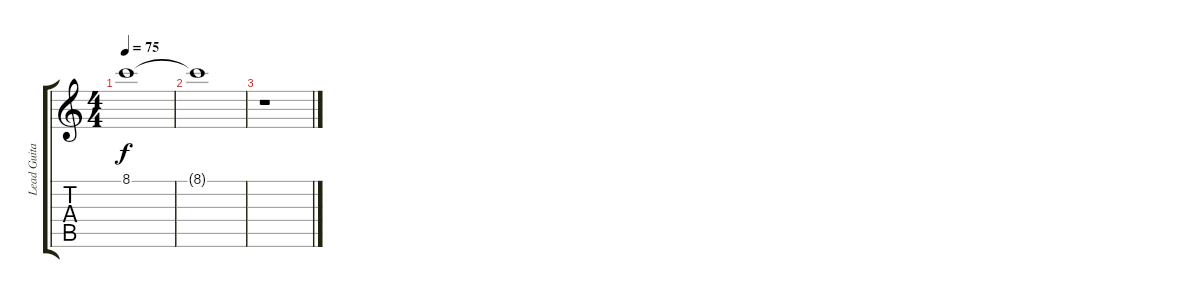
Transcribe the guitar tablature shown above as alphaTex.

\track ("Lead Guitar (Steve)" "Lead Guita") {instrument overdrivenguitar}
\staff {score tabs}
\tuning (E4 B3 G3 D3 A2 E2) {hide}
\ts (4 4)
\tempo 75
\clef g2
\ks c
8.1{t}.1{dy f} |
8.1{t}.1 |
r.1
